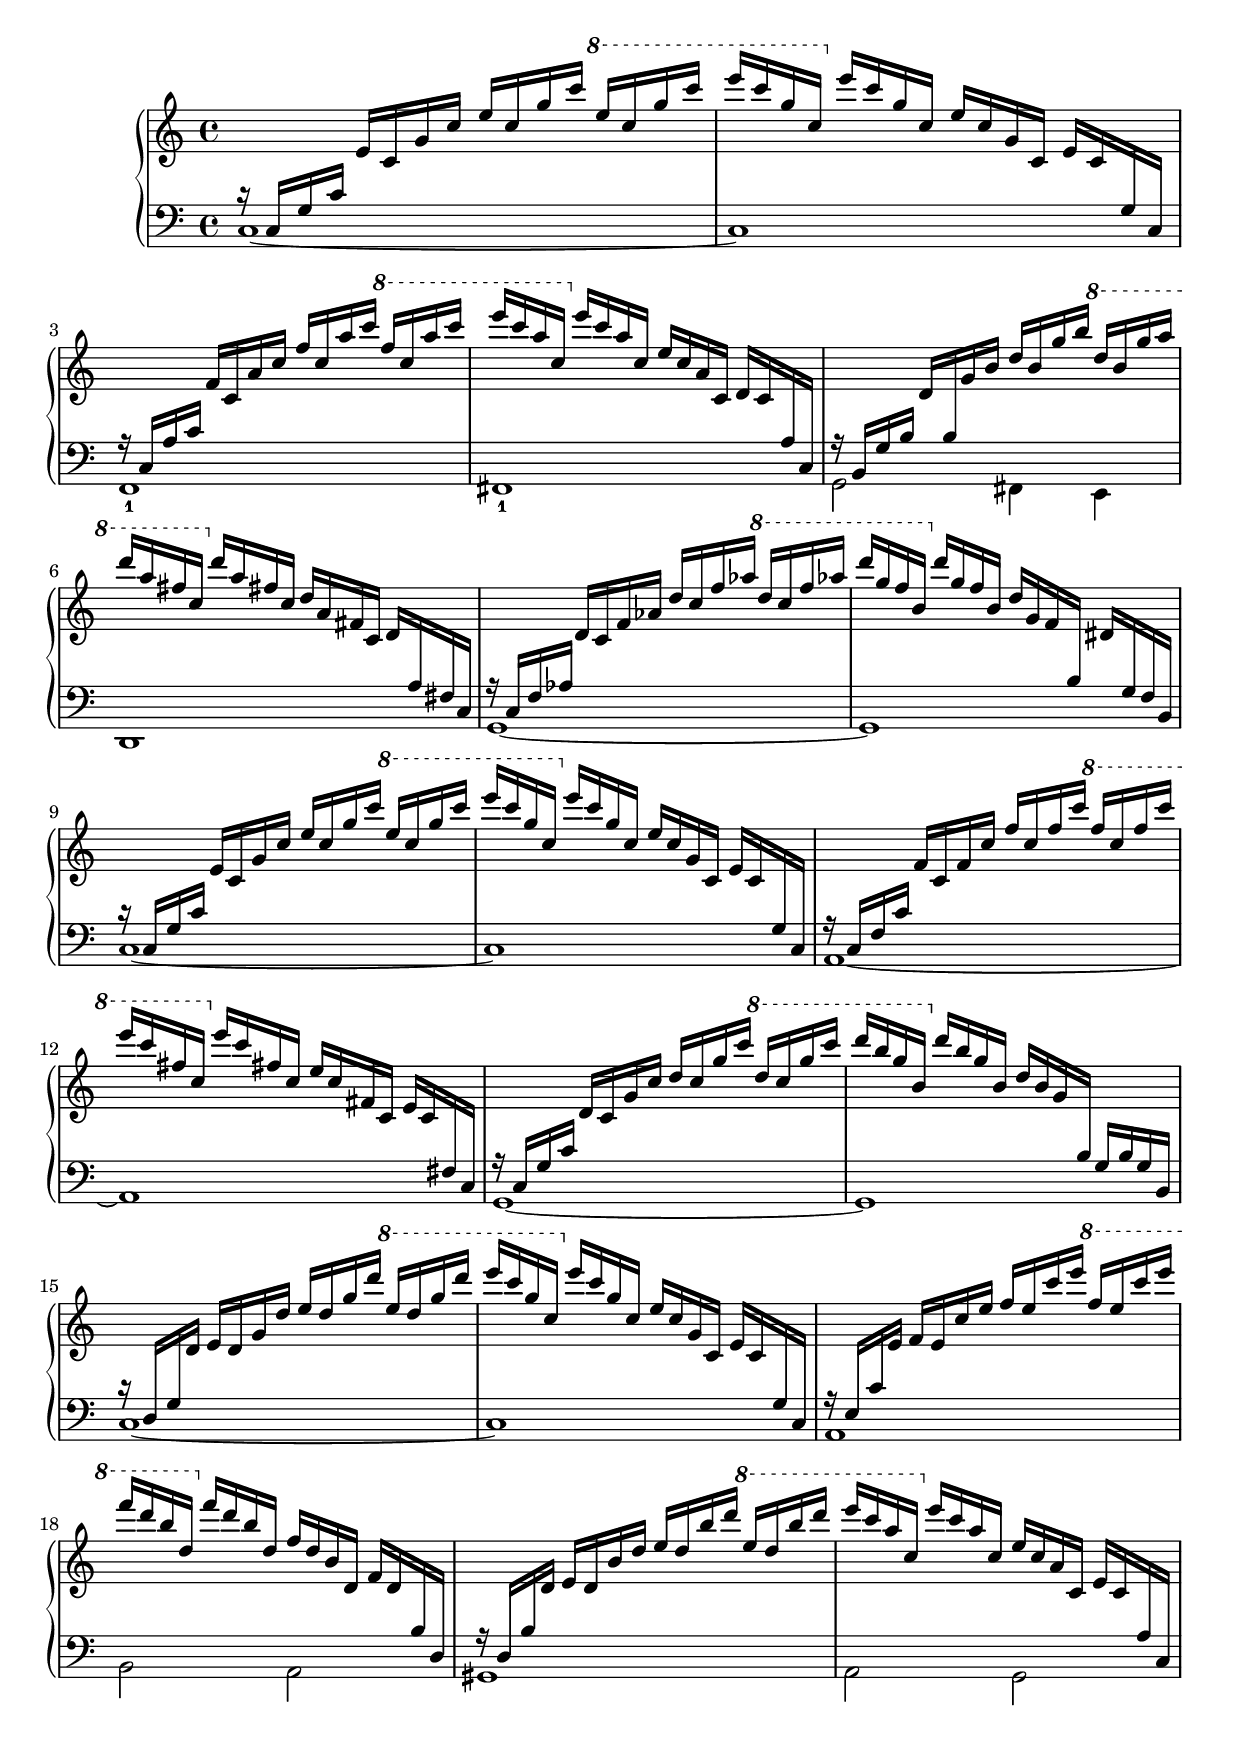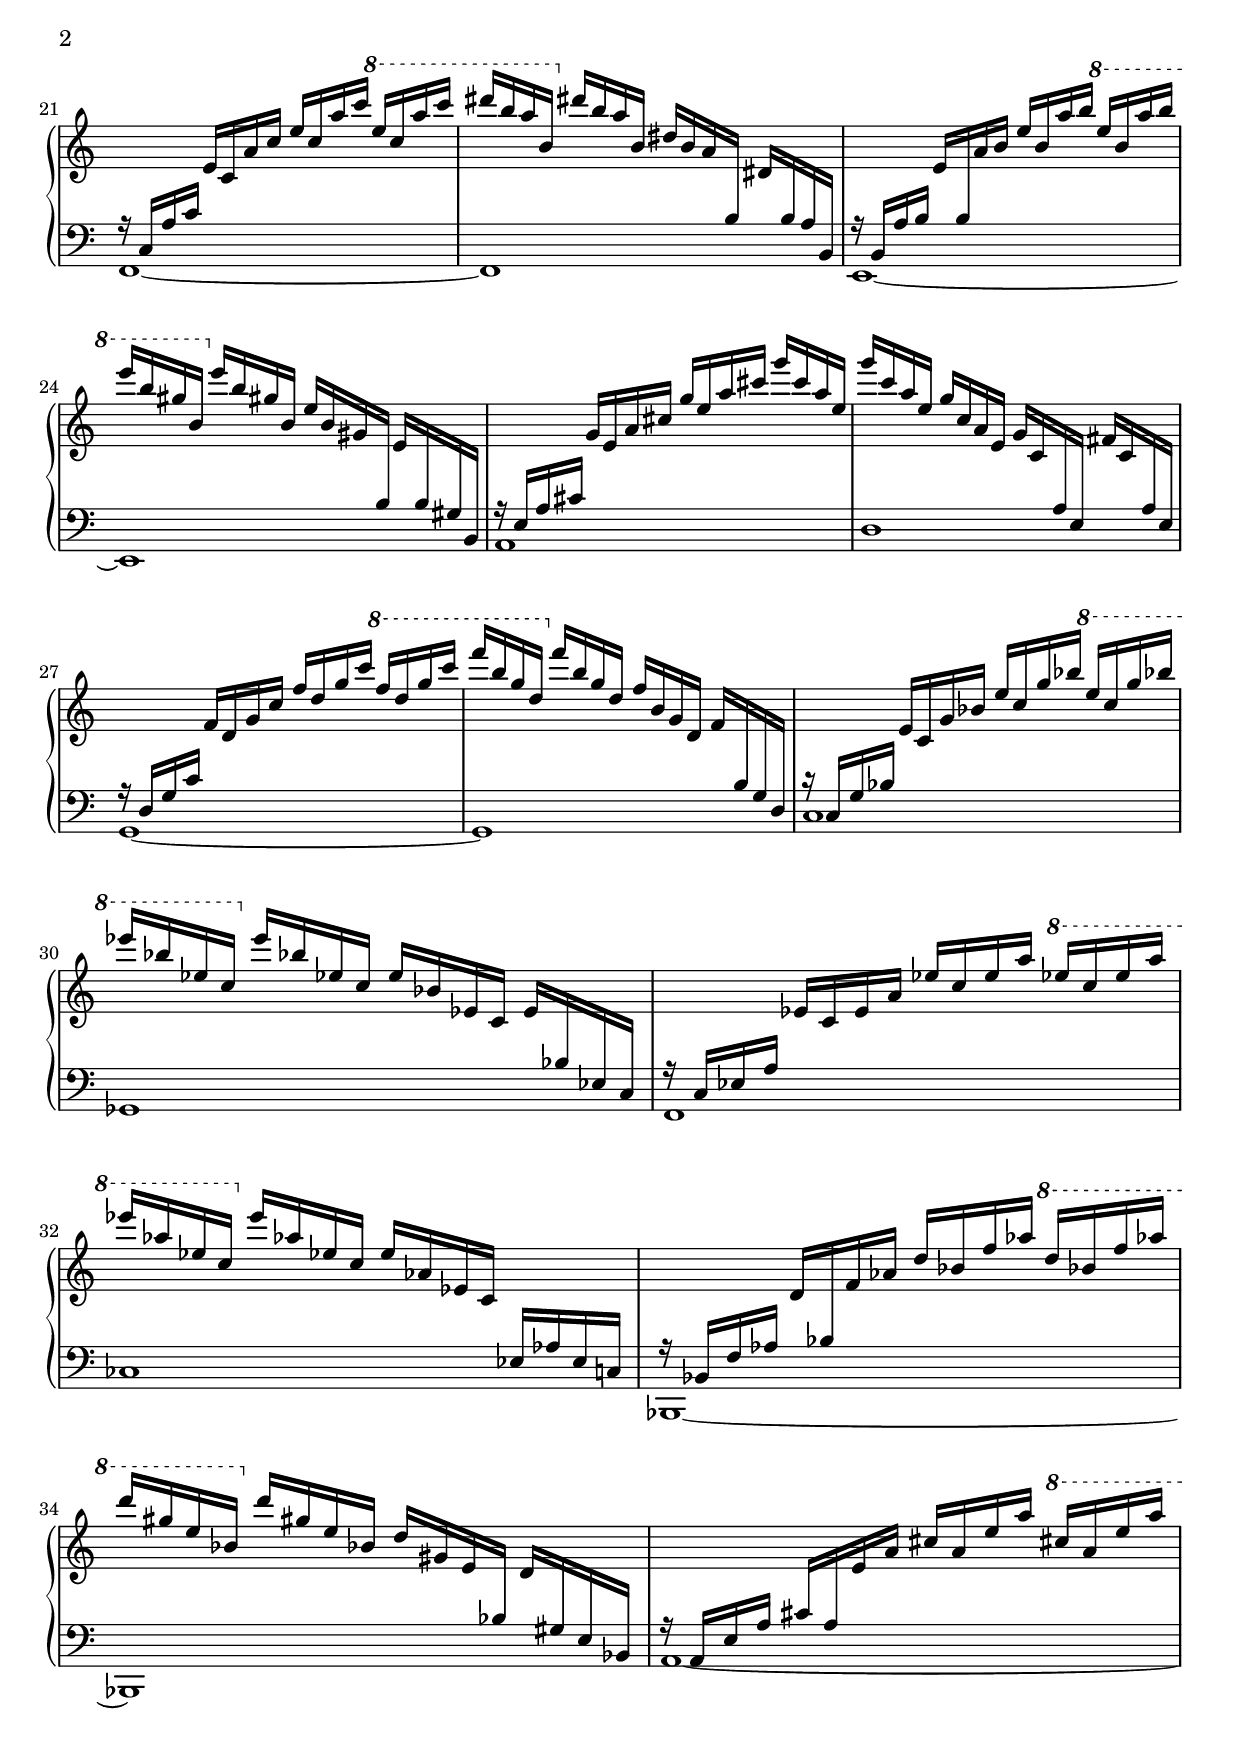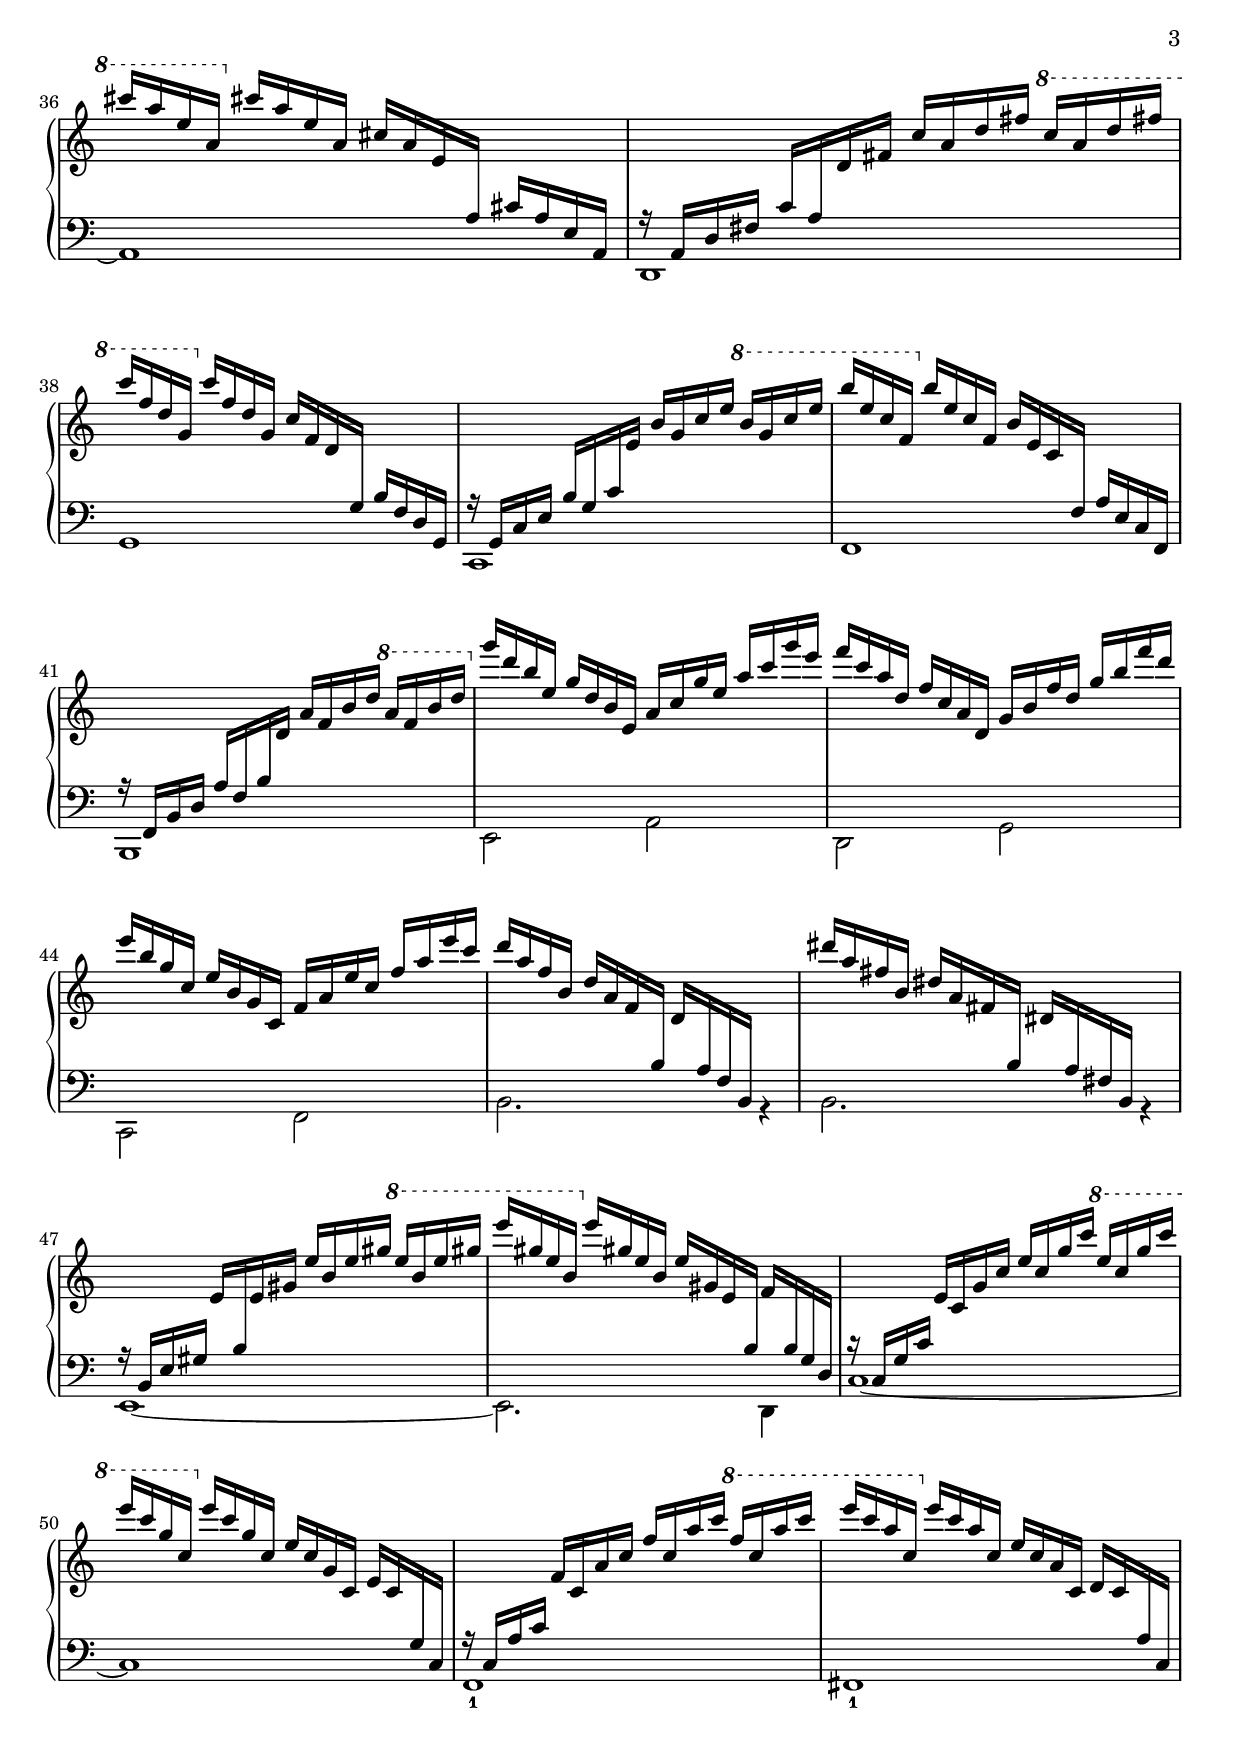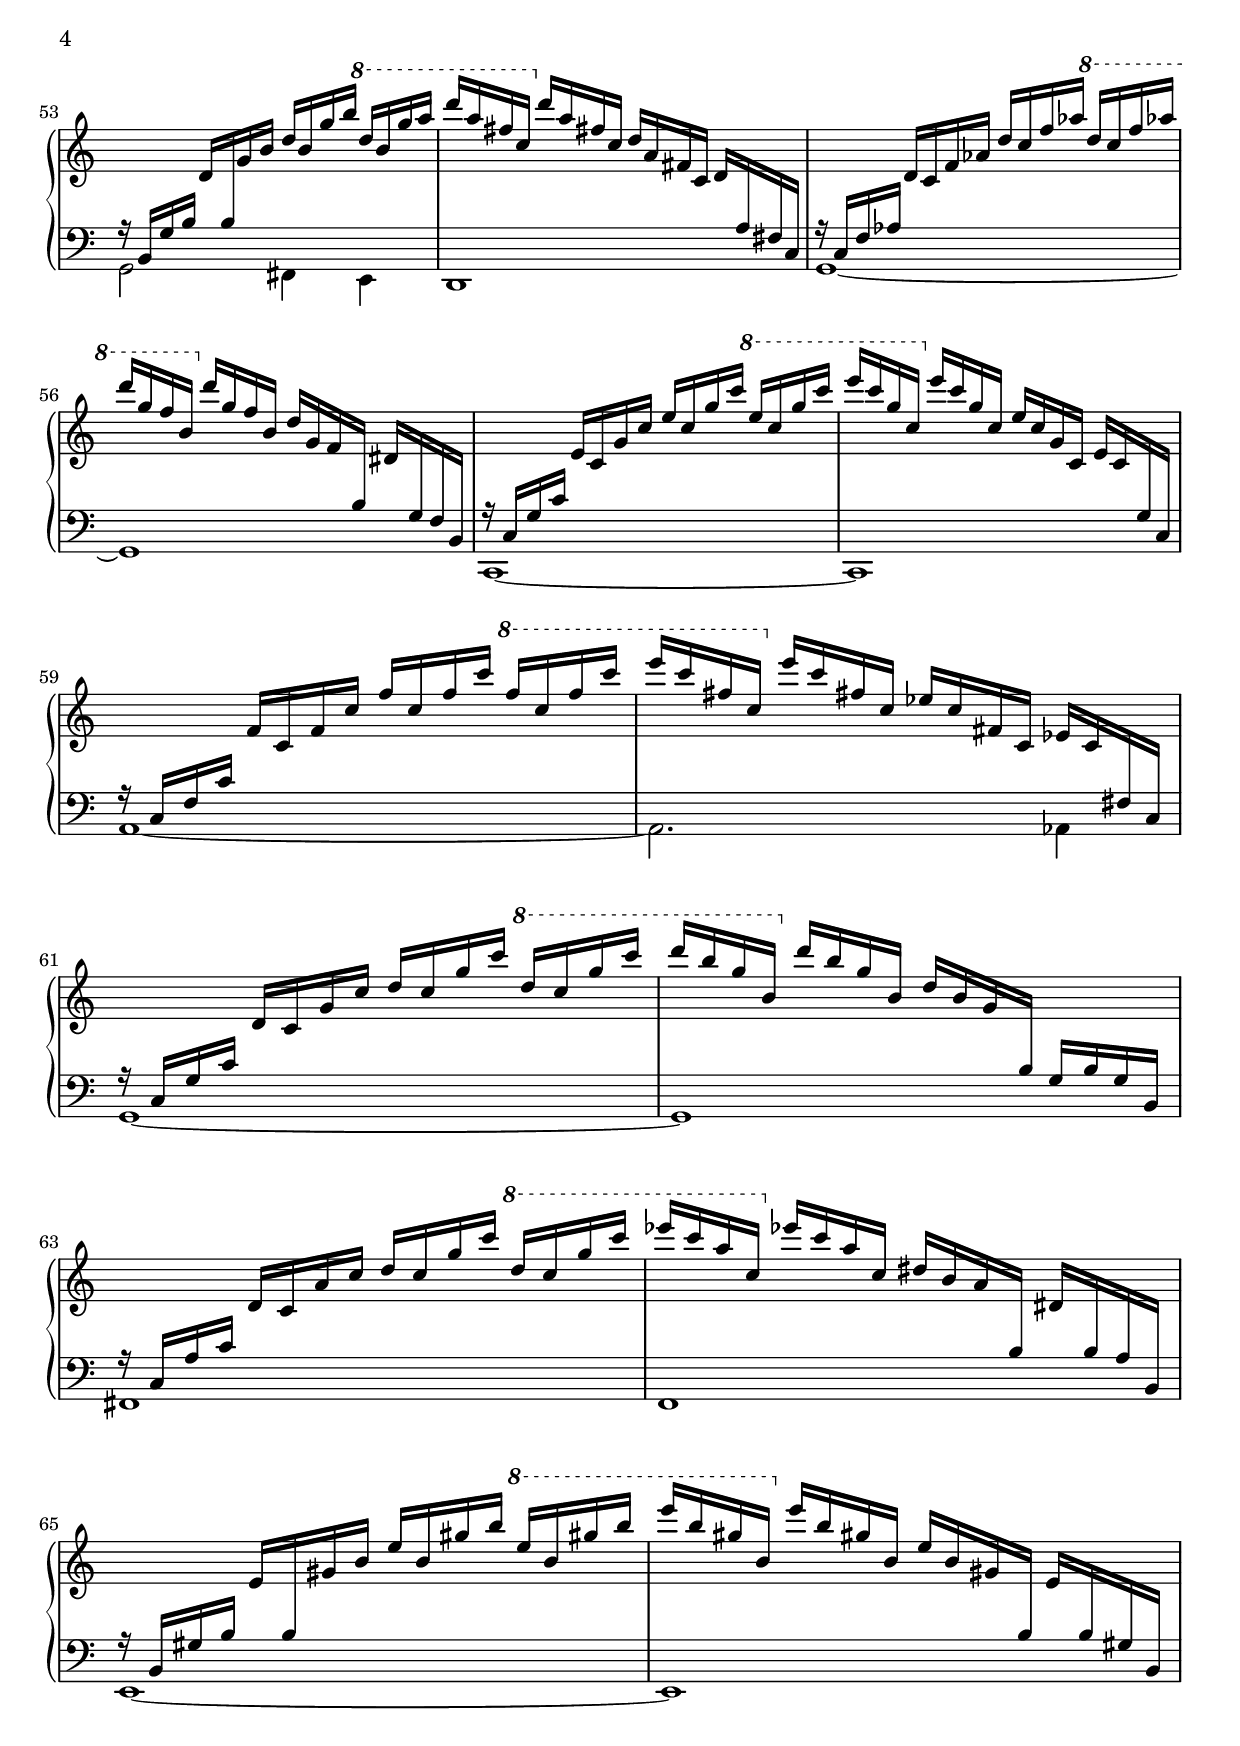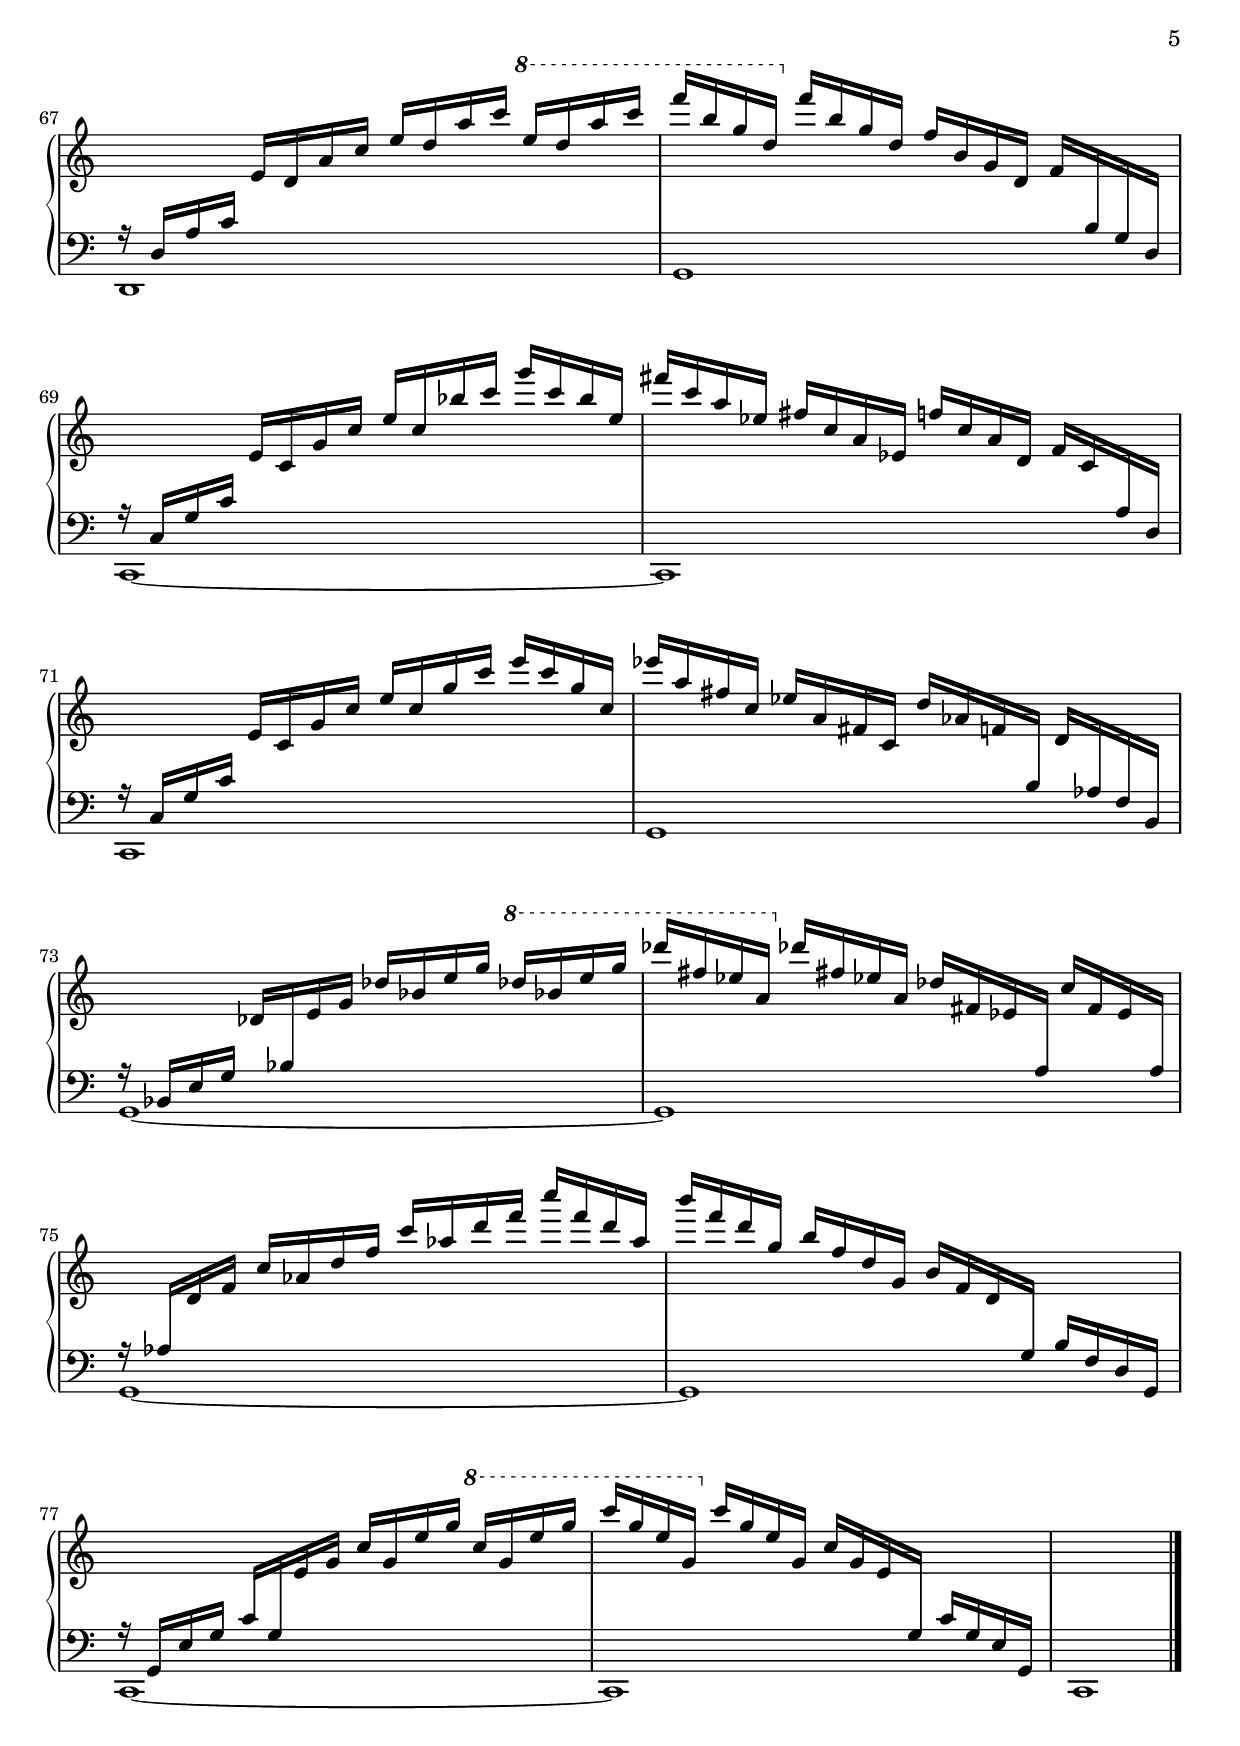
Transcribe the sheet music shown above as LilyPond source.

\version "2.24.3"

\version "2.24.3"
oneGroupAs =
#(define-music-function (sequence1)
  (ly:music?)
  #{
    $sequence1
  #})

runUp =
#(define-music-function (note1 note2 note3 note4 lastnote)
  (ly:music? ly:music? ly:music? ly:music? ly:music?)
  #{
    r16 $note1 $note2 $note3 $note4 
    \transpose c c' { $note1 $note2 $note3 $note4 } 
    \transpose c c'' { $note1 $note2 $note3 \ottava #1 $note4 } 
    \transpose c c''' { $note1 $note2 $lastnote } 
  #})

runDown = 
#(define-music-function (note1 note2 note3 note4 lastbeatnote)
  (ly:music? ly:music? ly:music? ly:music? ly:music?)
  #{
    \transpose c c''' { $note1 $note2 $note3 $note4 } 
    \ottava #0
    \transpose c c'' { $note1 $note2 $note3 $note4 } 
    \transpose c c' { $note1 $note2 $note3 $note4 } 
    $lastbeatnote $note2 $note3 $note4
  #})

runUpVariant =
#(define-music-function (note1 note2 note3 note4)
  (ly:music? ly:music? ly:music? ly:music?) 
  #{
    r16 $note1 $note2 $note3 $note4 
    \transpose c c' { $note1 $note2 $note3 $note4 } 
    \transpose c c'' { $note1 $note2 $note3 $note4 $note3 $note2 $note1 } 
  #})

runDownVariant =
#(define-music-function (note1 note2 note3 note4 lastbeatnote)
  (ly:music? ly:music? ly:music? ly:music? ly:music?) 
  #{
    \transpose c c'' { $note1 $note2 $note3 $note4 } 
    \transpose c c' { $note1 $note2 $note3 $note4 } 
    $note1 $note2 $note3 $note4
    $lastbeatnote $note2 $note3 $note4
  #})

runUpAndDown =
#(define-music-function (note1 note2 note3 note4)
  (ly:music? ly:music? ly:music? ly:music?) 
  #{
    \runUp $note1 $note2 $note3 $note4 $note3 | 
    \runDown $note4 $note3 $note2 $note1 $note4
  #})

repeatOctaveLower =
#(define-music-function (toRepeat)
  (ly:music?) 
  #{
    $toRepeat
    \transpose c c, { $toRepeat }
  #})

repeatOctaveLowerWithOttava =
#(define-music-function (toRepeat)
  (ly:music?) 
  #{
    $toRepeat \ottava #0
    \transpose c c, { $toRepeat }
  #})

repeatOctaveHigher =
#(define-music-function (toRepeat)
  (ly:music?) 
  #{
    $toRepeat
    \transpose c c' { $toRepeat }
  #})

repeatOctaveHigherWithOttava =
#(define-music-function (toRepeat)
  (ly:music?) 
  #{
    $toRepeat \ottava #1 
    \transpose c c' { $toRepeat }
  #})

threeOctavesDown =
#(define-music-function (toTranslate)
  (ly:music?) 
  #{
    \transpose c c'' { $toTranslate }
    \transpose c c'{ $toTranslate }
    $toTranslate
  #})

fourOctavesDown = 
#(define-music-function (toTranslate)
  (ly:music?) 
  #{
    \transpose c c''' { $toTranslate }
    \transpose c c'' { $toTranslate }
    \transpose c c'{ $toTranslate }
    $toTranslate
  #})

threeOctavesUp = 
#(define-music-function (toTranslate)
  (ly:music?) 
  #{
    $toTranslate
    \transpose c c'{ $toTranslate }
    \transpose c c'' { $toTranslate }
  #})

threeOctavesDownWithOttava =
#(define-music-function (toTranslate)
  (ly:music?) 
  #{
    \transpose c c'' { $toTranslate } \ottava #0
    \transpose c c'{ $toTranslate }
    $toTranslate
  #})

transposeBarDown =
#(define-music-function (toTranslate)
  (ly:music?) 
  #{
    \modalTranspose c b, {\relative { c' d e f g a b }} { $toTranslate }
  #})


openingSection = {
  \runUpAndDown c16 g c' e' | \runUp c a c' f' c' | \runDown e' c' a c d' |
  \runUp b, g b d' a | \runDown d' a fis  c d' | \runUp c f aes d' aes | \runDown d' g f b, dis' |
  % Bar 9
  \runUpAndDown c g c' e' | \runUp c f c' f' c' 
}

barFourtyTwoUpper = { \absolute \repeatOctaveLower {  g'''16 d''' b'' e''} 
\repeatOctaveHigher { a' c'' g'' e'' }
}

upper = {
  \openingSection | \runDown e' c' fis c e' | \runUp c g c' d' c' | \runDown d' b g b, g | \runUp d g d'e' d' | \runDown e' c' g c e'| % Bar 17
  \runUp e c' e' f' e' | \runDown f' d' b d f' | \runUp d b d' e' d' | \runDown e' c' a c e' | \runUp c a c' e' c' |
  \runDown dis' b a b, dis' | \runUp b, a b e' b | \runDown e' b gis b, e'| % Bar 25 Note that this bar is special 
  \runUpVariant e a cis' g' | \runDownVariant g' c' a e fis' | \runUp d g c' f' c' | \runDown f' b g d f' | \runUp c g bes e' bes |
  \runDown ees' bes ees c ees' | \runUp c ees a ees' a | \runDown ees' aes ees c ees | % Bar 33
  \runUp bes, f aes d' aes | \runDown d' gis e bes, d' | \runUpAndDown a,e a cis' | 
  \runUp a, d fis c' fis | \runDown c' f d g, b | \runUp g, c e b e | \runDown b e c f, a | \runUp f, b, d a d | % Bar 42
  \ottava #0 \barFourtyTwoUpper | \transposeBarDown { \barFourtyTwoUpper } | \transposeBarDown { \transposeBarDown { \barFourtyTwoUpper } } | % Bar 45
  \threeOctavesDown { \absolute d' a f b,} \skip4 | \threeOctavesDown { \absolute dis' a fis b,} \skip4 |
  \absolute \runUp b, e gis e' gis | \threeOctavesDownWithOttava { e'' gis' e' b} \oneGroupAs { f' b g d } | % Bar 49
  \openingSection | \repeatOctaveLowerWithOttava { e'''' c'''' fis''' c''' } \repeatOctaveLower { ees'' c'' fis' c' } | % Bar 61
  \runUp c g c' d' c' | \runDown d' b g b, g | 
  \oneGroupAs { r c a c' } \oneGroupAs { d' c' a' c''} \repeatOctaveHigherWithOttava { d'' c'' g'' c'''} | % Bar 64
  \repeatOctaveLowerWithOttava { ees'''' c'''' a''' c''' } \repeatOctaveLower { dis'' b' a' b } | \runUpAndDown b, gis b e' | % Bar 67
  \runUp d a c' e' c' | \runDown f' b g d f' |
  \oneGroupAs { r c g c' } \oneGroupAs { e' c' g' c'' } \oneGroupAs { e'' c'' bes'' c'''}  \oneGroupAs { g''' c''' bes'' e'' } | % Bar 70
  \repeatOctaveLower { fis''' c ''' a'' ees'' } \repeatOctaveLower { f'' c'' a' d'} | % Bar 71
  \oneGroupAs { r c g c' } \repeatOctaveHigher { e' c' g' c'' } \oneGroupAs { e''' c''' g'' c'' } | % Bar 72
  \repeatOctaveLower { ees''' a'' fis'' c'' } \repeatOctaveLower { d'' aes' f' b } | \runUp bes, e g des' g |
  \threeOctavesDownWithOttava { des'' fis' ees' a } \oneGroupAs { c'' fis' ees' a} |
  \oneGroupAs { r aes d' f' } \repeatOctaveHigher { c'' aes' d'' f'' } \oneGroupAs { c'''' f''' d''' aes'' } |
  \fourOctavesDown { b f d g, } | \runUpAndDown g, e g c' | % Bar 79
  \skip1 \bar "|." % Bar 80
}

openingSectionLower = {
  f,1-1 | fis,-1 | g,2  fis,4 e, | d,1| g,~ | g,
}

lower = { 
  c1~ | c | \openingSectionLower | c1~ | c | a,~ | a, | g,~ | g, | c~ | c % Bar 17
  a, | b,2 a, | gis,1 | a,2 g, | f,1~ | f, | e,~ | e, | % Bar 25
  a, | d | g,~ | g, | c | ges, | f, | ces | bes,,~ | bes,,| a,~ | a, | % Bar 37
  d, | g, | c, | f, | b,, |  e,2 a, | d, g, | c, f, | b,2. r4 | b,2. r4 | % Bar 47
  e,1~ | e,2. d,4 | % Bar 49 These bars are a little special
  c1~ | c | \openingSectionLower | c,~ | c, | a,~ | a,2. aes,4 | g,1~ | g,| fis, | f, | % Bar 66 These two bars are a little special
  e,~ | e, | d, | g, | c,~ | c, | c,| g, | g,~ | g,| g,~ |g,  | c,~ | c, | c, \bar "|." | % Bar 79
}

\score {
  \new PianoStaff 
%  \set Staff.ottavationMarkups = #ottavation-ordinals
  <<
    \new Staff = "up" {
  \clef treble
  \key c \major
  \time 4/4
    << 
      \new Voice { \voiceOne \autoChange \upper }
      \new Voice { \voiceTwo \autoChange \lower }
    >>
    }
    \new Staff = "down" {
  \clef bass
    }
  >>
  \layout { }
  \midi { }
}
